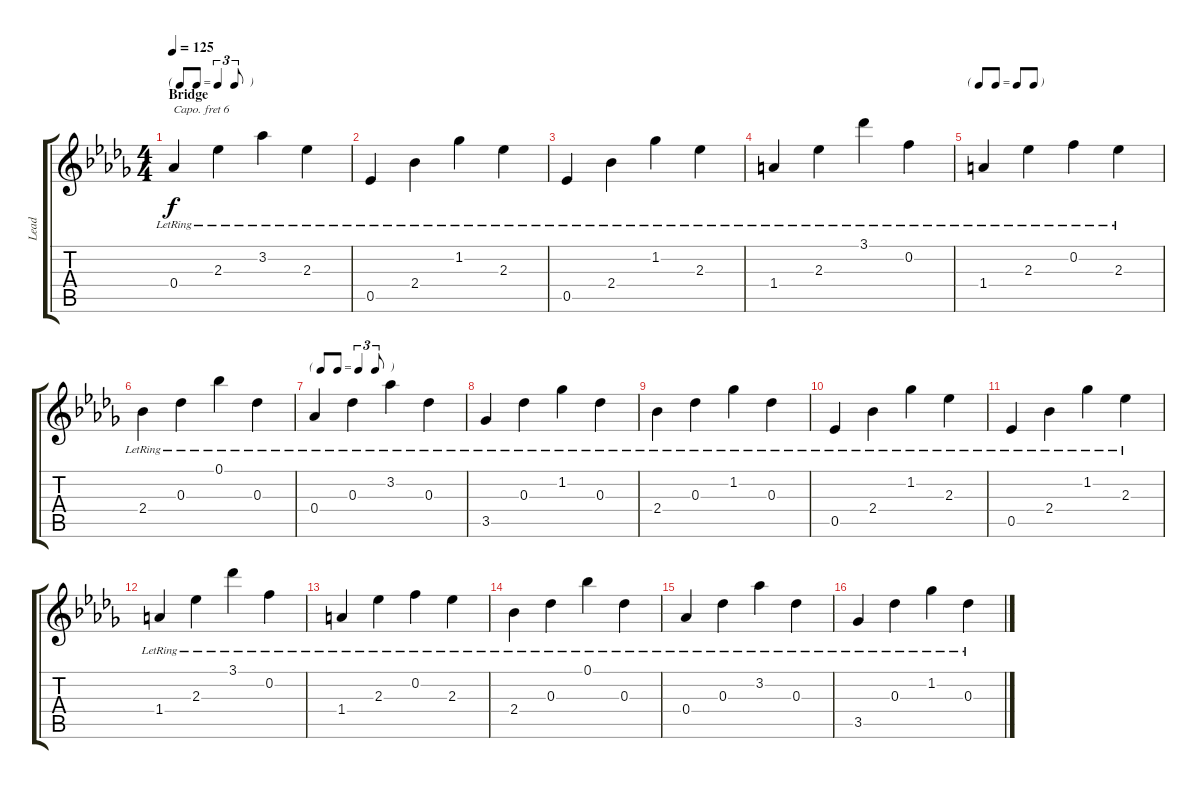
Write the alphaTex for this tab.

\track ("Lead" "Lead") {instrument acousticguitarsteel}
\staff {score tabs}
\capo 6
\tuning (E4 B3 G3 D3 A2 E2) {hide}
\ts (4 4)
\tf triplet8th
\section ("" "Bridge")
\tempo 125
\clef g2
\ks db
0.4{lr}.4{dy f} 2.3{lr}.4 3.2{lr}.4 2.3{lr}.4 |
0.5{lr}.4 2.4{lr}.4 1.2{lr}.4 2.3{lr}.4 |
0.5{lr}.4 2.4{lr}.4 1.2{lr}.4 2.3{lr}.4 |
1.4{lr}.4 2.3{lr}.4 3.1{lr}.4 0.2{lr}.4 |
\tf none
1.4{lr}.4 2.3{lr}.4 0.2{lr}.4 2.3{lr}.4 |
2.4{lr}.4 0.3{lr}.4 0.1{lr}.4 0.3{lr}.4 |
\tf triplet8th
0.4{lr}.4 0.3{lr}.4 3.2{lr}.4 0.3{lr}.4 |
3.5{lr}.4 0.3{lr}.4 1.2{lr}.4 0.3{lr}.4 |
2.4{lr}.4 0.3{lr}.4 1.2{lr}.4 0.3{lr}.4 |
0.5{lr}.4 2.4{lr}.4 1.2{lr}.4 2.3{lr}.4 |
0.5{lr}.4 2.4{lr}.4 1.2{lr}.4 2.3{lr}.4 |
1.4{lr}.4 2.3{lr}.4 3.1{lr}.4 0.2{lr}.4 |
1.4{lr}.4 2.3{lr}.4 0.2{lr}.4 2.3{lr}.4 |
2.4{lr}.4 0.3{lr}.4 0.1{lr}.4 0.3{lr}.4 |
0.4{lr}.4 0.3{lr}.4 3.2{lr}.4 0.3{lr}.4 |
3.5{lr}.4 0.3{lr}.4 1.2{lr}.4 0.3{lr}.4
